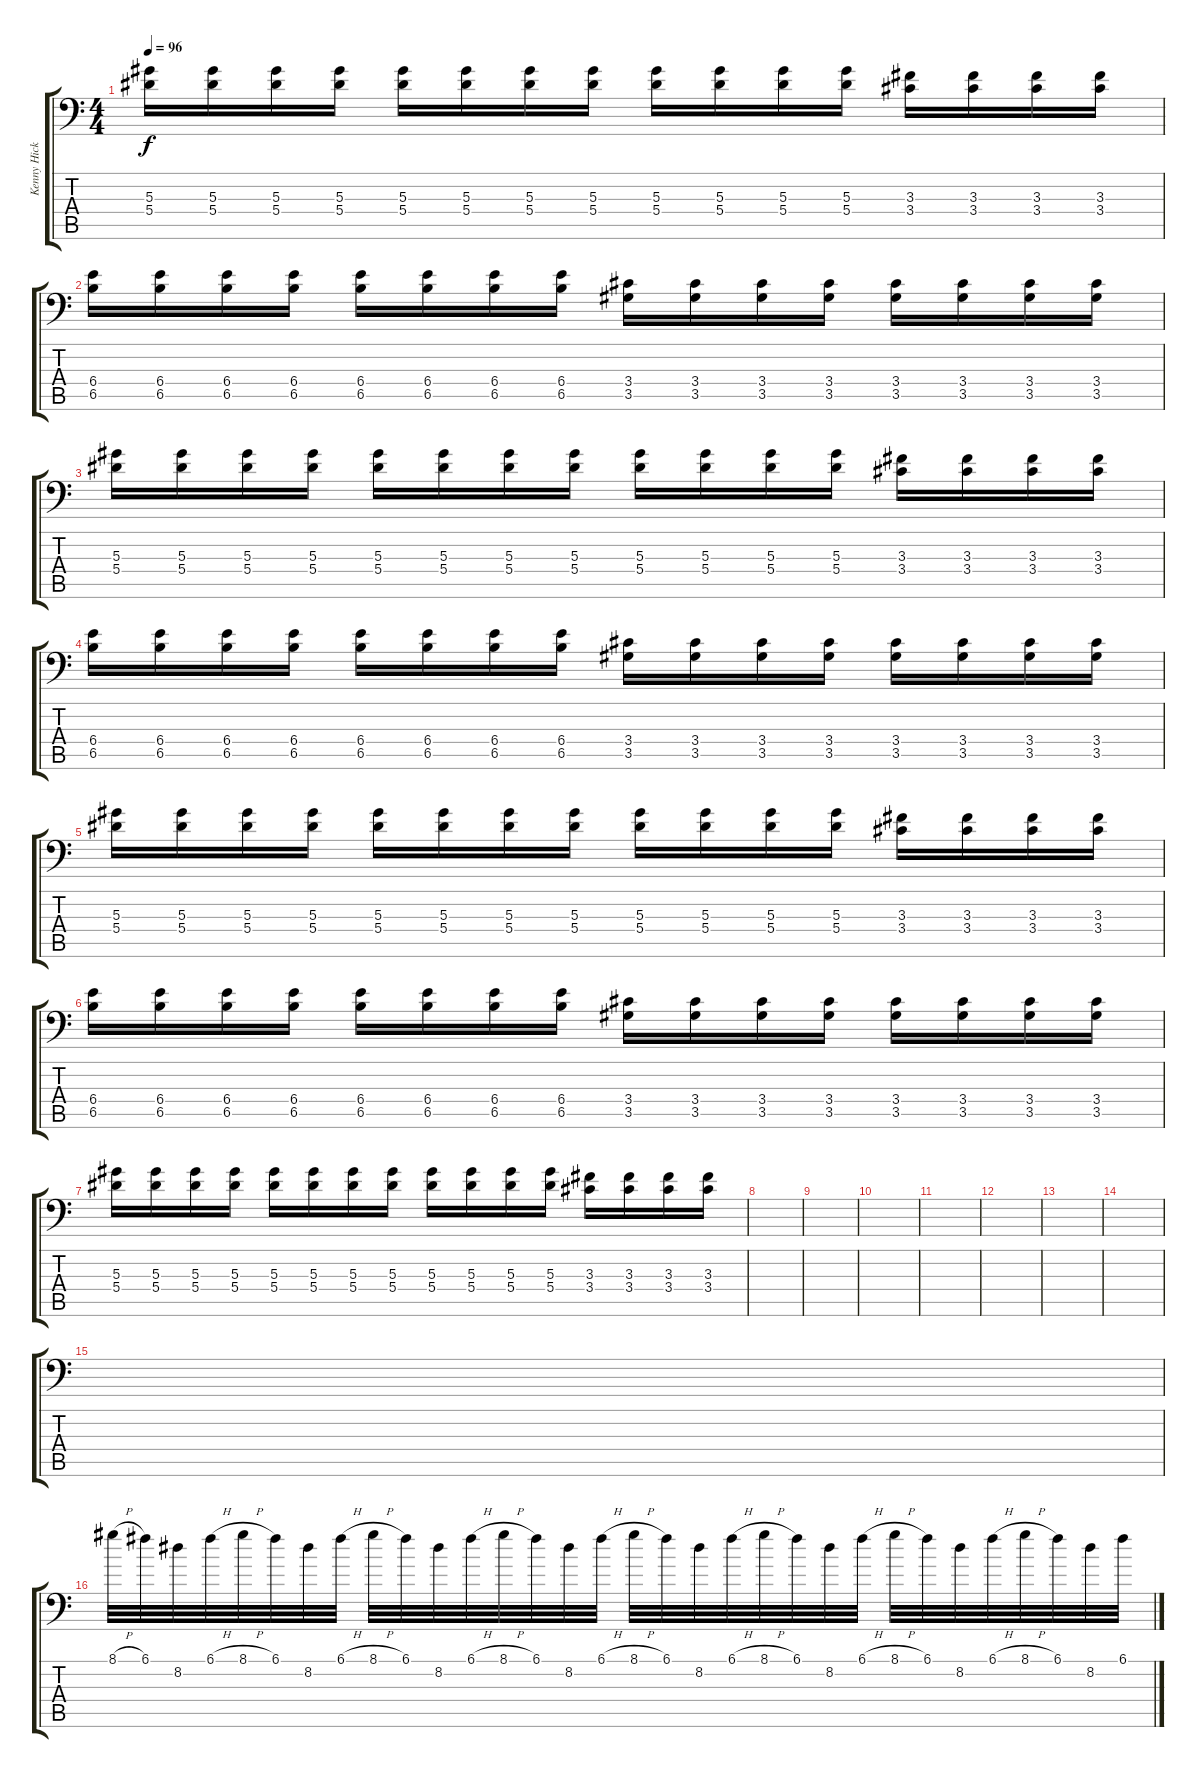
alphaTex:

\track ("Kenny Hickey - Lead Guitar" "Kenny Hick") {instrument distortionguitar}
\staff {score tabs}
\tuning (C4 G3 Eb3 Bb2 F2 Bb1) {hide}
\ts (4 4)
\tempo 96
\clef f4
\ks c
(5.3 5.4).16{dy f volume 6} (5.3 5.4).16{volume 6} (5.3 5.4).16{volume 6} (5.3 5.4).16{volume 6} (5.3 5.4).16{volume 6} (5.3 5.4).16{volume 6} (5.3 5.4).16{volume 6} (5.3 5.4).16{volume 6} (5.3 5.4).16{volume 6} (5.3 5.4).16{volume 6} (5.3 5.4).16{volume 6} (5.3 5.4).16{volume 6} (3.3 3.4).16{volume 6} (3.3 3.4).16{volume 6} (3.3 3.4).16{volume 6} (3.3 3.4).16{volume 6} |
(6.4 6.5).16{volume 6} (6.4 6.5).16{volume 6} (6.4 6.5).16{volume 6} (6.4 6.5).16{volume 6} (6.4 6.5).16{volume 6} (6.4 6.5).16{volume 6} (6.4 6.5).16{volume 6} (6.4 6.5).16{volume 6} (3.4 3.5).16{volume 6} (3.4 3.5).16{volume 6} (3.4 3.5).16{volume 6} (3.4 3.5).16{volume 6} (3.4 3.5).16{volume 6} (3.4 3.5).16{volume 6} (3.4 3.5).16{volume 6} (3.4 3.5).16{volume 6} |
(5.3 5.4).16{volume 6} (5.3 5.4).16{volume 6} (5.3 5.4).16{volume 6} (5.3 5.4).16{volume 6} (5.3 5.4).16{volume 6} (5.3 5.4).16{volume 6} (5.3 5.4).16{volume 6} (5.3 5.4).16{volume 6} (5.3 5.4).16{volume 6} (5.3 5.4).16{volume 6} (5.3 5.4).16{volume 6} (5.3 5.4).16{volume 6} (3.3 3.4).16{volume 6} (3.3 3.4).16{volume 6} (3.3 3.4).16{volume 6} (3.3 3.4).16{volume 6} |
(6.4 6.5).16{volume 6} (6.4 6.5).16{volume 6} (6.4 6.5).16{volume 6} (6.4 6.5).16{volume 6} (6.4 6.5).16{volume 6} (6.4 6.5).16{volume 6} (6.4 6.5).16{volume 6} (6.4 6.5).16{volume 6} (3.4 3.5).16{volume 6} (3.4 3.5).16{volume 6} (3.4 3.5).16{volume 6} (3.4 3.5).16{volume 6} (3.4 3.5).16{volume 6} (3.4 3.5).16{volume 6} (3.4 3.5).16{volume 6} (3.4 3.5).16{volume 6} |
(5.3 5.4).16{volume 6} (5.3 5.4).16{volume 6} (5.3 5.4).16{volume 6} (5.3 5.4).16{volume 6} (5.3 5.4).16{volume 6} (5.3 5.4).16{volume 6} (5.3 5.4).16{volume 6} (5.3 5.4).16{volume 6} (5.3 5.4).16{volume 6} (5.3 5.4).16{volume 6} (5.3 5.4).16{volume 6} (5.3 5.4).16{volume 6} (3.3 3.4).16{volume 6} (3.3 3.4).16{volume 6} (3.3 3.4).16{volume 6} (3.3 3.4).16{volume 6} |
(6.4 6.5).16{volume 6} (6.4 6.5).16{volume 6} (6.4 6.5).16{volume 6} (6.4 6.5).16{volume 6} (6.4 6.5).16{volume 6} (6.4 6.5).16{volume 6} (6.4 6.5).16{volume 6} (6.4 6.5).16{volume 6} (3.4 3.5).16{volume 6} (3.4 3.5).16{volume 6} (3.4 3.5).16{volume 6} (3.4 3.5).16{volume 6} (3.4 3.5).16{volume 6} (3.4 3.5).16{volume 6} (3.4 3.5).16{volume 6} (3.4 3.5).16{volume 6} |
(5.3 5.4).16{volume 6} (5.3 5.4).16{volume 6} (5.3 5.4).16{volume 6} (5.3 5.4).16{volume 6} (5.3 5.4).16{volume 6} (5.3 5.4).16{volume 6} (5.3 5.4).16{volume 6} (5.3 5.4).16{volume 6} (5.3 5.4).16{volume 6} (5.3 5.4).16{volume 6} (5.3 5.4).16{volume 6} (5.3 5.4).16{volume 6} (3.3 3.4).16{volume 6} (3.3 3.4).16{volume 6} (3.3 3.4).16{volume 6} (3.3 3.4).16{volume 6} |
|
|
|
|
|
|
|
|
8.1{h}.32 6.1.32 8.2.32 6.1{h}.32 8.1{h}.32 6.1.32 8.2.32 6.1{h}.32 8.1{h}.32 6.1.32 8.2.32 6.1{h}.32 8.1{h}.32 6.1.32 8.2.32 6.1{h}.32 8.1{h}.32 6.1.32 8.2.32 6.1{h}.32 8.1{h}.32 6.1.32 8.2.32 6.1{h}.32 8.1{h}.32 6.1.32 8.2.32 6.1{h}.32 8.1{h}.32 6.1.32 8.2.32 6.1{h}.32
